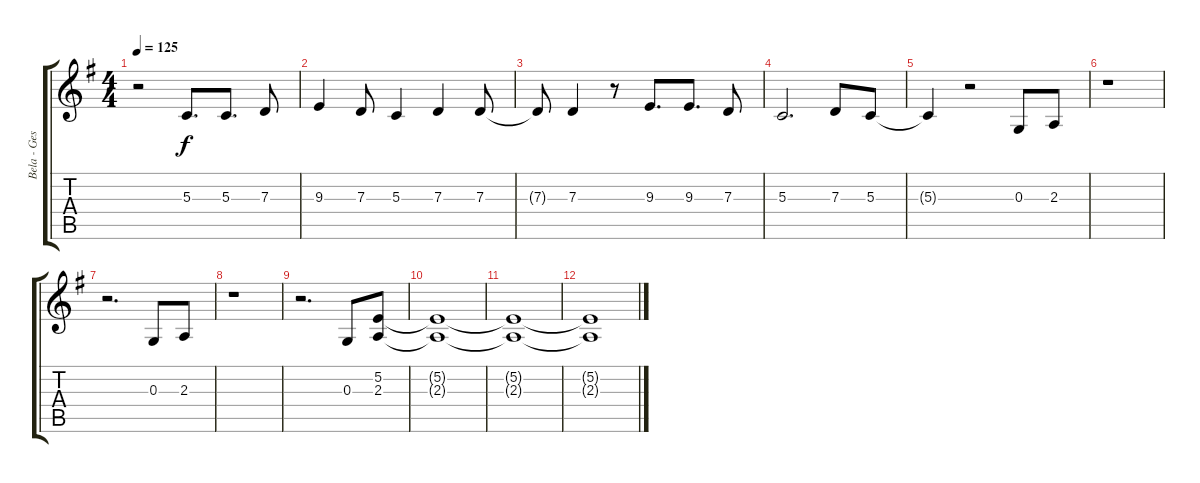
\track ("Bela - Gesang" "Bela - Ges") {instrument lead8bassandlead}
\staff {score tabs}
\tuning (E4 B3 G3 D3 A2 E2) {hide}
\ts (4 4)
\tempo 125
\clef g2
\ks g
r.2{dy f} 5.3.8{d} 5.3.8{d} 7.3.8 |
9.3.4 7.3.8 5.3.4 7.3.4 7.3.8 |
7.3{t}.8 7.3.4 r.8 9.3.8{d} 9.3.8{d} 7.3.8 |
5.3.2{d} 7.3.8 5.3.8 |
5.3{t}.4 r.2 0.3.8 2.3.8 |
r.1 |
r.2{d} 0.3.8 2.3.8 |
r.1 |
r.2{d} 0.3.8 (5.2 2.3).8 |
(5.2{t} 2.3{t}).1 |
(5.2{t} 2.3{t}).1 |
(5.2{t} 2.3{t}).1
